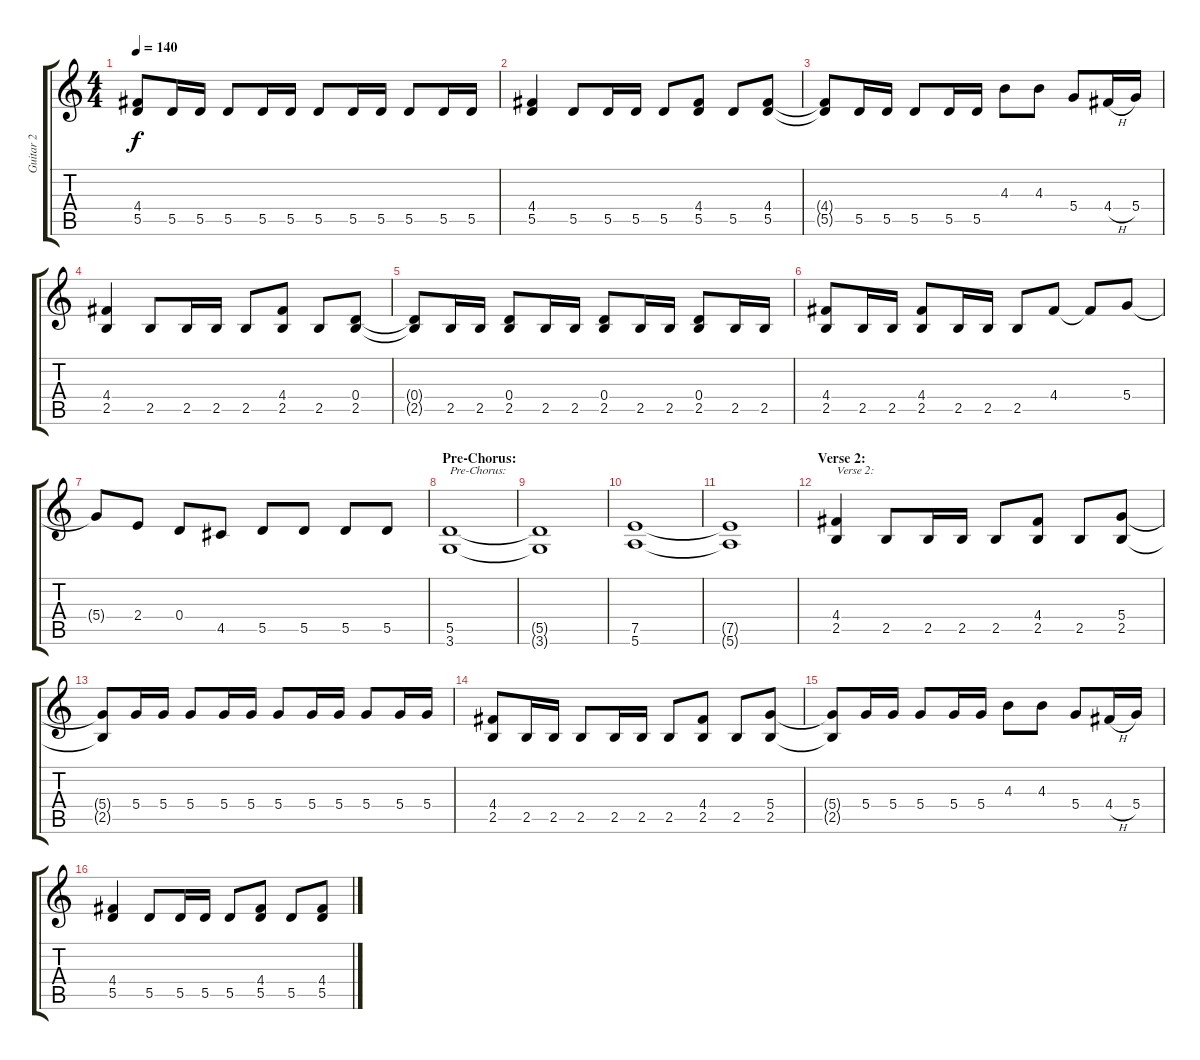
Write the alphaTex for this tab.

\track ("Guitar 2" "Guitar 2") {instrument distortionguitar}
\staff {score tabs}
\tuning (E4 B3 G3 D3 A2 E2) {hide}
\ts (4 4)
\tempo 140
\clef g2
\ks c
(4.4{t} 5.5{t}).8{dy f} 5.5.16 5.5.16 5.5.8 5.5.16 5.5.16 5.5.8 5.5.16 5.5.16 5.5.8 5.5.16 5.5.16 |
(4.4 5.5).4 5.5.8 5.5.16 5.5.16 5.5.8 (4.4 5.5).8 5.5.8 (4.4 5.5).8 |
(4.4{t} 5.5{t}).8 5.5.16 5.5.16 5.5.8 5.5.16 5.5.16 4.3.8 4.3.8 5.4.8 4.4{h}.16 5.4.16 |
(4.4 2.5).4 2.5.8 2.5.16 2.5.16 2.5.8 (4.4 2.5).8 2.5.8 (0.4 2.5).8 |
(0.4{t} 2.5{t}).8 2.5.16 2.5.16 (0.4 2.5).8 2.5.16 2.5.16 (0.4 2.5).8 2.5.16 2.5.16 (0.4 2.5).8 2.5.16 2.5.16 |
(4.4 2.5).8 2.5.16 2.5.16 (4.4 2.5).8 2.5.16 2.5.16 2.5.8 4.4.8 4.4{t}.8 5.4.8 |
5.4{t}.8 2.4.8 0.4.8 4.5.8 5.5.8 5.5.8 5.5.8 5.5.8 |
\section ("" "Pre-Chorus:")
(5.5 3.6).1{txt "Pre-Chorus:"} |
(5.5{t} 3.6{t}).1 |
(7.5 5.6).1 |
(7.5{t} 5.6{t}).1 |
\section ("" "Verse 2:")
(4.4 2.5).4{txt "Verse 2:"} 2.5.8 2.5.16 2.5.16 2.5.8 (4.4 2.5).8 2.5.8 (5.4 2.5).8 |
(5.4{t} 2.5{t}).8 5.4.16 5.4.16 5.4.8 5.4.16 5.4.16 5.4.8 5.4.16 5.4.16 5.4.8 5.4.16 5.4.16 |
(4.4 2.5).8 2.5.16 2.5.16 2.5.8 2.5.16 2.5.16 2.5.8 (4.4 2.5).8 2.5.8 (5.4 2.5).8 |
(5.4{t} 2.5{t}).8 5.4.16 5.4.16 5.4.8 5.4.16 5.4.16 4.3.8 4.3.8 5.4.8 4.4{h}.16 5.4.16 |
(4.4 5.5).4 5.5.8 5.5.16 5.5.16 5.5.8 (4.4 5.5).8 5.5.8 (4.4 5.5).8
